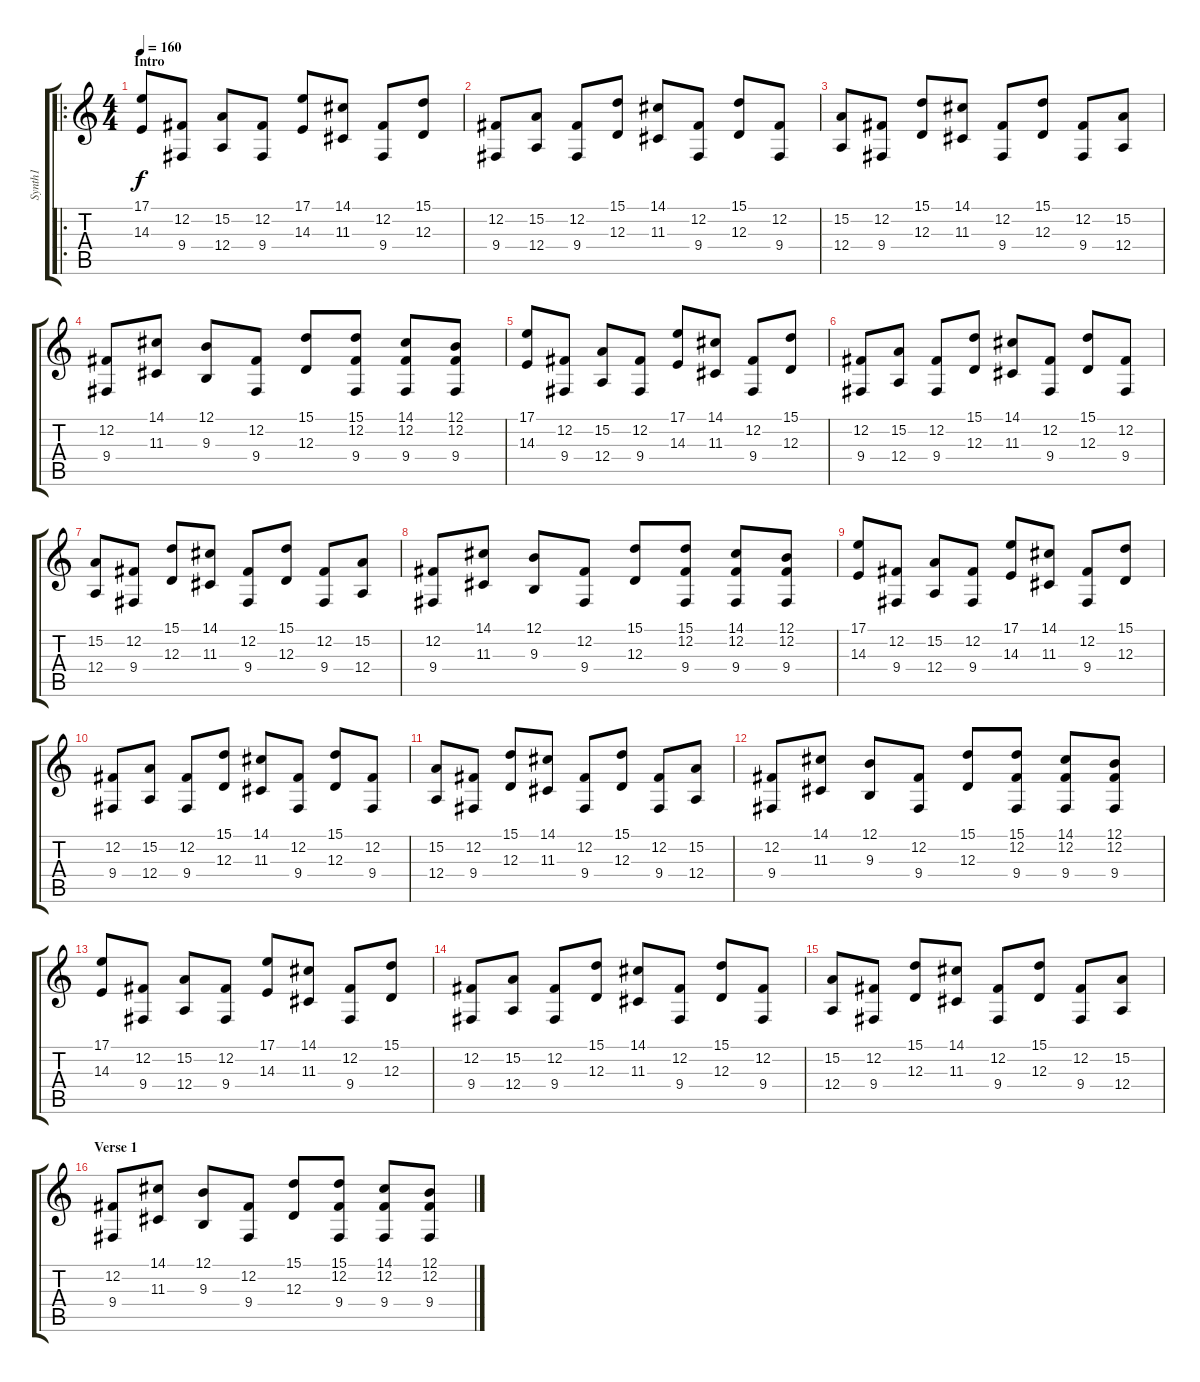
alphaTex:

\track ("Synth1" "Synth1") {instrument synthstrings1}
\staff {score tabs}
\tuning (B3 Gb3 D3 A2 E2 B1) {hide}
\ro
\ts (4 4)
\section ("" "Intro")
\tempo 160
\clef g2
\ks c
(17.1 14.3).8{dy f instrument synthstrings1} (12.2 9.4).8 (15.2 12.4).8 (12.2 9.4).8 (17.1 14.3).8 (14.1 11.3).8 (12.2 9.4).8 (15.1 12.3).8 |
(12.2 9.4).8 (15.2 12.4).8 (12.2 9.4).8 (15.1 12.3).8 (14.1 11.3).8 (12.2 9.4).8 (15.1 12.3).8 (12.2 9.4).8 |
(15.2 12.4).8 (12.2 9.4).8 (15.1 12.3).8 (14.1 11.3).8 (12.2 9.4).8 (15.1 12.3).8 (12.2 9.4).8 (15.2 12.4).8 |
(12.2 9.4).8 (14.1 11.3).8 (12.1 9.3).8 (12.2 9.4).8 (15.1 12.3).8 (15.1 12.2 9.4).8 (14.1 12.2 9.4).8 (12.1 12.2 9.4).8 |
(17.1 14.3).8 (12.2 9.4).8 (15.2 12.4).8 (12.2 9.4).8 (17.1 14.3).8 (14.1 11.3).8 (12.2 9.4).8 (15.1 12.3).8 |
(12.2 9.4).8 (15.2 12.4).8 (12.2 9.4).8 (15.1 12.3).8 (14.1 11.3).8 (12.2 9.4).8 (15.1 12.3).8 (12.2 9.4).8 |
(15.2 12.4).8 (12.2 9.4).8 (15.1 12.3).8 (14.1 11.3).8 (12.2 9.4).8 (15.1 12.3).8 (12.2 9.4).8 (15.2 12.4).8 |
(12.2 9.4).8 (14.1 11.3).8 (12.1 9.3).8 (12.2 9.4).8 (15.1 12.3).8 (15.1 12.2 9.4).8 (14.1 12.2 9.4).8 (12.1 12.2 9.4).8 |
(17.1 14.3).8 (12.2 9.4).8 (15.2 12.4).8 (12.2 9.4).8 (17.1 14.3).8 (14.1 11.3).8 (12.2 9.4).8 (15.1 12.3).8 |
(12.2 9.4).8 (15.2 12.4).8 (12.2 9.4).8 (15.1 12.3).8 (14.1 11.3).8 (12.2 9.4).8 (15.1 12.3).8 (12.2 9.4).8 |
(15.2 12.4).8 (12.2 9.4).8 (15.1 12.3).8 (14.1 11.3).8 (12.2 9.4).8 (15.1 12.3).8 (12.2 9.4).8 (15.2 12.4).8 |
(12.2 9.4).8 (14.1 11.3).8 (12.1 9.3).8 (12.2 9.4).8 (15.1 12.3).8 (15.1 12.2 9.4).8 (14.1 12.2 9.4).8 (12.1 12.2 9.4).8 |
(17.1 14.3).8 (12.2 9.4).8 (15.2 12.4).8 (12.2 9.4).8 (17.1 14.3).8 (14.1 11.3).8 (12.2 9.4).8 (15.1 12.3).8 |
(12.2 9.4).8 (15.2 12.4).8 (12.2 9.4).8 (15.1 12.3).8 (14.1 11.3).8 (12.2 9.4).8 (15.1 12.3).8 (12.2 9.4).8 |
(15.2 12.4).8 (12.2 9.4).8 (15.1 12.3).8 (14.1 11.3).8 (12.2 9.4).8 (15.1 12.3).8 (12.2 9.4).8 (15.2 12.4).8 |
\section ("" "Verse 1")
(12.2 9.4).8 (14.1 11.3).8 (12.1 9.3).8 (12.2 9.4).8 (15.1 12.3).8 (15.1 12.2 9.4).8 (14.1 12.2 9.4).8 (12.1 12.2 9.4).8
